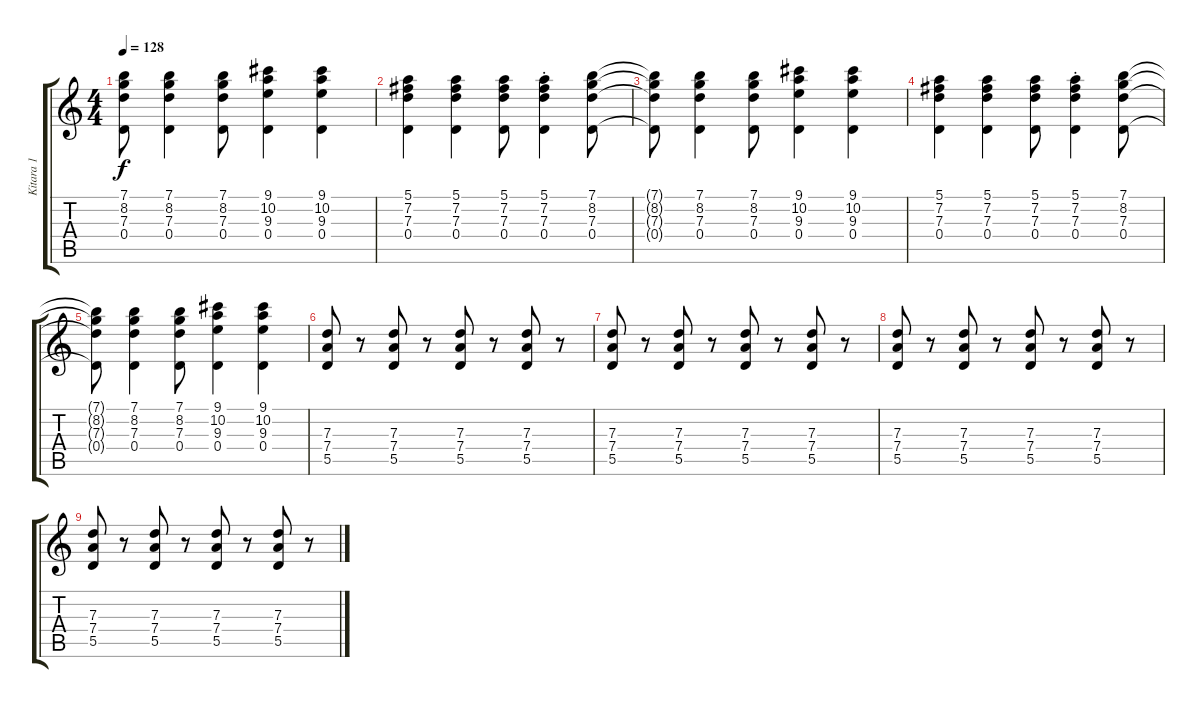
\track ("Kitara 1" "Kitara 1") {instrument distortionguitar}
\staff {score tabs}
\tuning (E4 B3 G3 D3 A2 E2) {hide}
\ts (4 4)
\tempo 128
\clef g2
\ks aminor
(7.1{t} 8.2{t} 7.3{t} 0.4{t}).8{dy f} (7.1 8.2 7.3 0.4).4 (7.1 8.2 7.3 0.4).8 (9.1 10.2 9.3 0.4).4 (9.1 10.2 9.3 0.4).4 |
(5.1 7.2 7.3 0.4).4 (5.1 7.2 7.3 0.4).4 (5.1 7.2 7.3 0.4).8 (5.1 7.2{st} 7.3{st} 0.4).4 (7.1 8.2 7.3 0.4).8 |
(7.1{t} 8.2{t} 7.3{t} 0.4{t}).8 (7.1 8.2 7.3 0.4).4 (7.1 8.2 7.3 0.4).8 (9.1 10.2 9.3 0.4).4 (9.1 10.2 9.3 0.4).4 |
(5.1 7.2 7.3 0.4).4 (5.1 7.2 7.3 0.4).4 (5.1 7.2 7.3 0.4).8 (5.1 7.2{st} 7.3{st} 0.4).4 (7.1 8.2 7.3 0.4).8 |
(7.1{t} 8.2{t} 7.3{t} 0.4{t}).8 (7.1 8.2 7.3 0.4).4 (7.1 8.2 7.3 0.4).8 (9.1 10.2 9.3 0.4).4 (9.1 10.2 9.3 0.4).4 |
(7.3 7.4 5.5).8 r.8 (7.3 7.4 5.5).8 r.8 (7.3 7.4 5.5).8 r.8 (7.3 7.4 5.5).8 r.8 |
(7.3 7.4 5.5).8 r.8 (7.3 7.4 5.5).8 r.8 (7.3 7.4 5.5).8 r.8 (7.3 7.4 5.5).8 r.8 |
(7.3 7.4 5.5).8 r.8 (7.3 7.4 5.5).8 r.8 (7.3 7.4 5.5).8 r.8 (7.3 7.4 5.5).8 r.8 |
(7.3 7.4 5.5).8 r.8 (7.3 7.4 5.5).8 r.8 (7.3 7.4 5.5).8 r.8 (7.3 7.4 5.5).8 r.8
